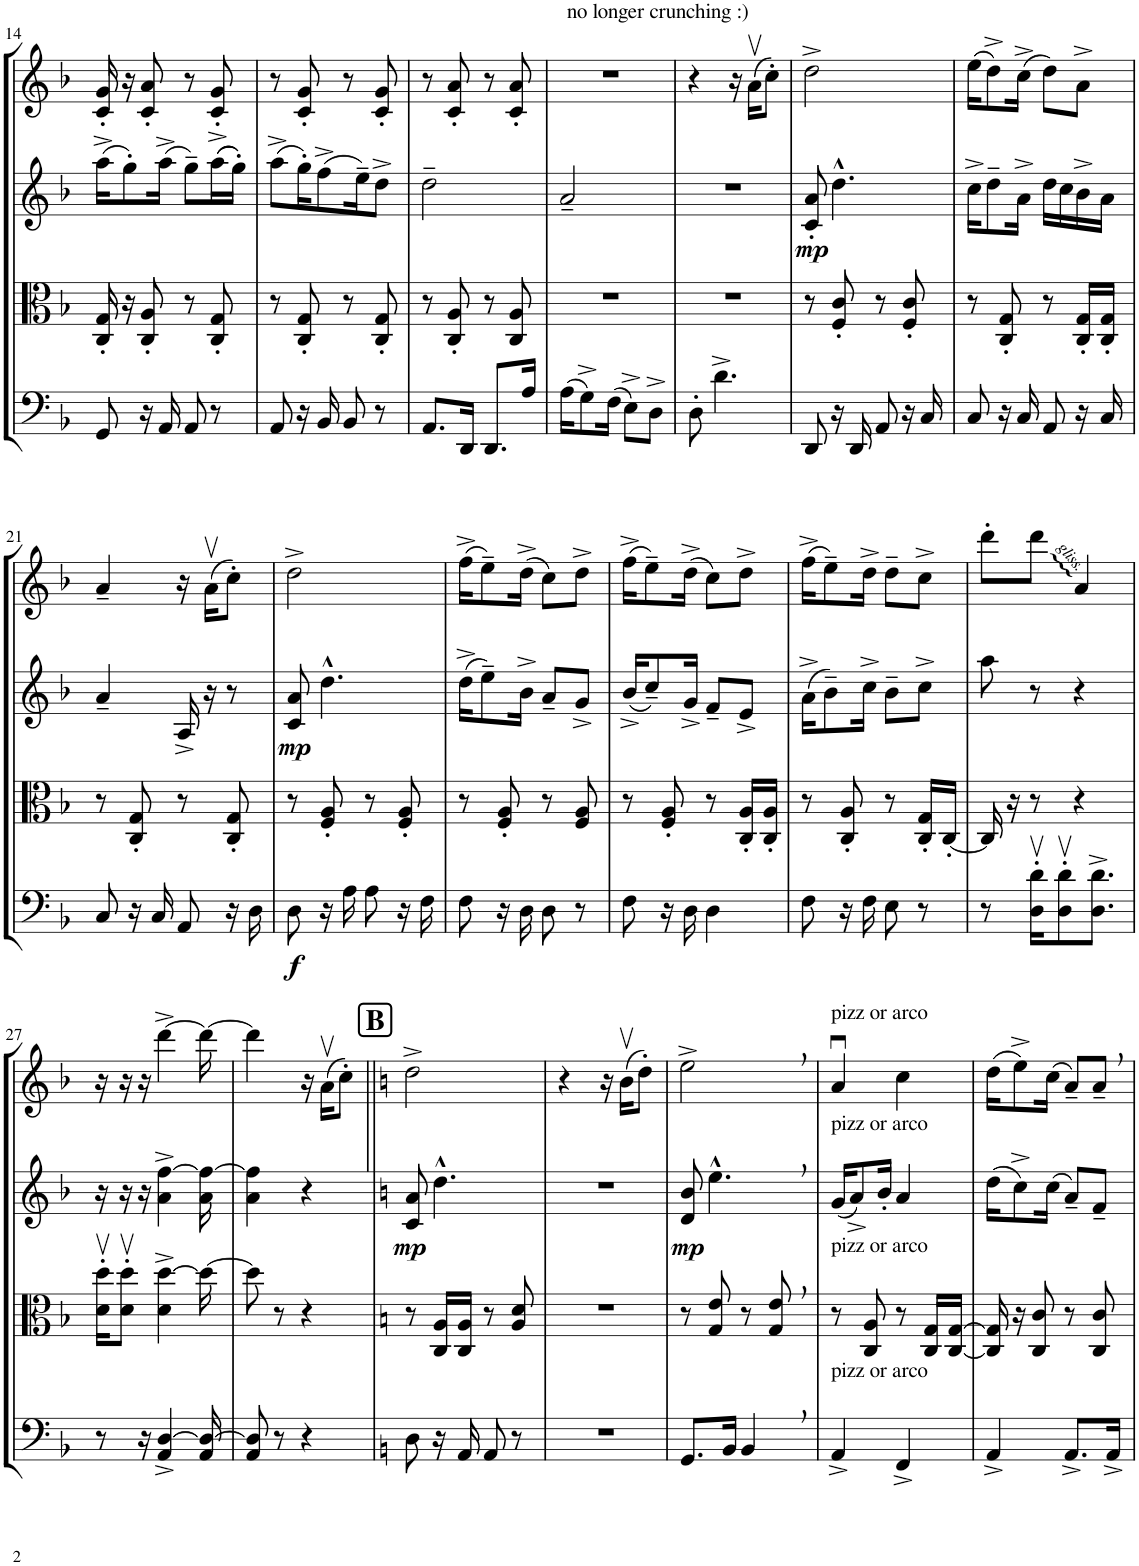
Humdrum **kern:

**kern	**dynam	**kern	**kern	**dynam	**kern
*part4	*part4	*part3	*part2	*part2	*part1
*staff4	*staff4	*staff3	*staff2	*staff2	*staff1
*I"Violoncello	*	*I"Viola	*I"Violin II	*	*I"Violin I
*I'Vc	*	*I'Vla	*I'Vln	*	*I'Vln
!!LO:PB:g=z
*clefF4	*	*clefC3	*clefG2	*	*clefG2
*k[b-]	*	*k[b-]	*k[b-]	*	*k[b-]
*M2/4	*	*M2/4	*M2/4	*	*M2/4
=14	=14	=14	=14	=14	=14
8GG/	.	16C/' 16G/'	(16aa^\KL	.	16c/' 16g/'
.	.	16r	8gg'\)	.	16r
16r	.	8C/' 8A/'	.	.	8c/' 8a/'
16AA/	.	.	(16aa^\Jk	.	.
8AA/	.	8r	8gg~\L)	.	8r
8r	.	8C/' 8G/'	((16aa^\L	.	8c/' 8g/'
.	.	.	16gg'\JJ))	.	.
=15	=15	=15	=15	=15	=15
8AA/	.	8r	(8aa^\L	.	8r
16r	.	8C/' 8G/'	16gg'\K)	.	8c/' 8g/'
16BB-/	.	.	(8ff^\	.	.
8BB-/	.	8r	.	.	8r
.	.	.	16ee~\K)	.	.
8r	.	8C/' 8G/'	8dd^\J	.	8c/' 8g/'
=16	=16	=16	=16	=16	=16
8.AA/L	.	8r	2dd~\	.	8r
.	.	8C/' 8A/'	.	.	8c/' 8a/'
16DD/Jk	.	.	.	.	.
8.DD/L	.	8r	.	.	8r
.	.	8C/ 8A/	.	.	8c/' 8a/'
16A/Jk	.	.	.	.	.
=17	=17	=17	=17	=17	=17
(16A\KL	.	2r	2a~/	.	2r
8G^\)	.	.	.	.	.
(16F\Jk	.	.	.	.	.
8E^\L)	.	.	.	.	.
8D^\J	.	.	.	.	.
=18	=18	=18	=18	=18	=18
8D'\	.	2r	2r	.	4r
4.d^\	.	.	.	.	.
.	.	.	.	.	16r
!	!	!	!	!	!LO:TX:a:t=no longer crunching &colon;)
.	.	.	.	.	(16av\KL
.	.	.	.	.	8cc'\J)
=19	=19	=19	=19	=19	=19
!	!	!	!	!LO:DY:b	!
8DD/	.	8r	8c/' 8a/'	mp	2dd^\
16r	.	8F/' 8c/'	4.dd^^\	.	.
16DD/	.	.	.	.	.
8AA/	.	8r	.	.	.
16r	.	8F/' 8c/'	.	.	.
16C/	.	.	.	.	.
=20	=20	=20	=20	=20	=20
8C/	.	8r	16cc^\KL	.	(16ee\KL
.	.	.	8dd~\	.	8dd^\)
16r	.	8C/' 8G/'	.	.	.
16C/	.	.	16a^\Jk	.	(16cc^\Jk
8AA/	.	8r	16dd\LL	.	8dd\L)
.	.	.	16cc\	.	.
16r	.	16C/' 16G/'LL	16b-^\	.	8a^\J
16C/	.	16C/' 16G/'JJ	16a\JJ	.	.
!!LO:LB:g=z
=21	=21	=21	=21	=21	=21
8C/	.	8r	4a~/	.	4a~/
16r	.	8C/' 8G/'	.	.	.
16C/	.	.	.	.	.
8AA/	.	8r	16A^/	.	16r
.	.	.	16r	.	(16av\KL
16r	.	8C/' 8G/'	8r	.	8cc'\J)
16D\	.	.	.	.	.
=22	=22	=22	=22	=22	=22
!	!LO:DY:b	!	!	!LO:DY:b	!
8D\	f	8r	8c/ 8a/	mp	2dd^\
16r	.	8F/' 8A/'	4.dd^^\	.	.
16A\	.	.	.	.	.
8A\	.	8r	.	.	.
16r	.	8F/' 8A/'	.	.	.
16F\	.	.	.	.	.
=23	=23	=23	=23	=23	=23
8F\	.	8r	(16dd^\KL	.	(16ff^\KL
.	.	.	8ee~\)	.	8ee~\)
16r	.	8F/' 8A/'	.	.	.
16D\	.	.	16b-^\Jk	.	(16dd^\Jk
8D\	.	8r	8a~/L	.	8cc\L)
8r	.	8F/ 8A/	8g^/J	.	8dd^\J
=24	=24	=24	=24	=24	=24
8F\	.	8r	(16b-^/KL	.	(16ff^\KL
.	.	.	8cc~/)	.	8ee~\)
16r	.	8F/' 8A/'	.	.	.
16D\	.	.	16g^/Jk	.	(16dd^\Jk
4D\	.	8r	8f~/L	.	8cc\L)
.	.	16C/' 16A/'LL	8e^/J	.	8dd^\J
.	.	16C/' 16A/'JJ	.	.	.
=25	=25	=25	=25	=25	=25
8F\	.	8r	(16a^\KL	.	(16ff^\KL
.	.	.	8b-~\)	.	8ee~\)
16r	.	8C/' 8A/'	.	.	.
16F\	.	.	16cc^\Jk	.	16dd^\Jk
8E\	.	8r	8b-~\L	.	8dd~\L
8r	.	16C/' 16G/'LL	8cc^\J	.	8cc^\J
.	.	[16C'/JJ	.	.	.
=26	=26	=26	=26	=26	=26
8r	.	16C/]	8aa\	.	8ddd'\L
.	.	16r	.	.	.
16D\v' 16d\v'KL	.	8r	8r	.	8ddd\J
8D\v' 8d\v'	.	.	.	.	.
.	.	4r	4r	.	4a/
8.D\^ 8.d\^J	.	.	.	.	.
!!LO:LB:g=z
=27	=27	=27	=27	=27	=27
8r	.	16d\v' 16dd\v'KL	16r	.	16r
.	.	8d\v' 8dd\v'J	16r	.	16r
16r	.	.	16r	.	16r
4AA/^ [4D/^	.	4d\^ [4dd\^	4a\^ [4ff\^	.	[4ddd^\
16AA/ 16D/_	.	16dd\_	16a\ 16ff\_	.	16ddd\_
=28	=28	=28	=28	=28	=28
8AA/ 8D/]	.	8dd\]	4a\ 4ff\]	.	4ddd\]
8r	.	8r	.	.	.
4r	.	4r	4r	.	16r
.	.	.	.	.	(16av\KL
.	.	.	.	.	8cc'\J)
!!LO:REH:place=s1:a:B:cj:fs=14:t=B
=29||	=29||	=29||	=29||	=29||	=29||
*k[]	*	*k[]	*k[]	*	*k[]
!	!	!	!	!LO:DY:b	!
8D\	.	8r	8c/ 8a/	mp	2dd^\
16r	.	16C/ 16A/LL	4.dd^^\	.	.
16AA/	.	16C/ 16A/JJ	.	.	.
8AA/	.	8r	.	.	.
8r	.	8A/ 8d/	.	.	.
=30	=30	=30	=30	=30	=30
2r	.	2r	2r	.	4r
.	.	.	.	.	16r
.	.	.	.	.	(16bv\KL
.	.	.	.	.	8dd'\J)
=31	=31	=31	=31	=31	=31
!	!	!	!	!LO:DY:b	!
8.GG/L	.	8r	8d/ 8b/	mp	2ee^,\
.	.	8G/ 8e/	4.ee^^,\	.	.
16BB/Jk	.	.	.	.	.
4BB,/	.	8r	.	.	.
.	.	8G/, 8e/,	.	.	.
=32	=32	=32	=32	=32	=32
!	!	!	!	!	!LO:TX:a:t=pizz or arco
!	!	!	!LO:TX:a:t=pizz or arco	!	!
!	!	!LO:TX:a:t=pizz or arco	!	!	!
!LO:TX:a:t=pizz or arco	!	!	!	!	!
4AA^/	.	8r	(16g/KL	.	4au/
.	.	.	8a^/)	.	.
.	.	8C/ 8A/	.	.	.
.	.	.	16b'/Jk	.	.
4FF^/	.	8r	4a/	.	4cc\
.	.	16C/ 16G/LL	.	.	.
.	.	[16C/ [16G/JJ	.	.	.
=33	=33	=33	=33	=33	=33
4AA^/	.	16C/] 16G/]	(16dd\KL	.	(16dd\KL
.	.	16r	8cc^\)	.	8ee^\)
.	.	8C/ 8c/	.	.	.
.	.	.	(16cc\Jk	.	(16cc\Jk
8.AA^/L	.	8r	8a~/L)	.	8a~/L)
.	.	8C/ 8c/	8f~/J	.	8a~,/J
16AA^/Jk	.	.	.	.	.
=	=	=	=	=	=
*-	*-	*-	*-	*-	*-
